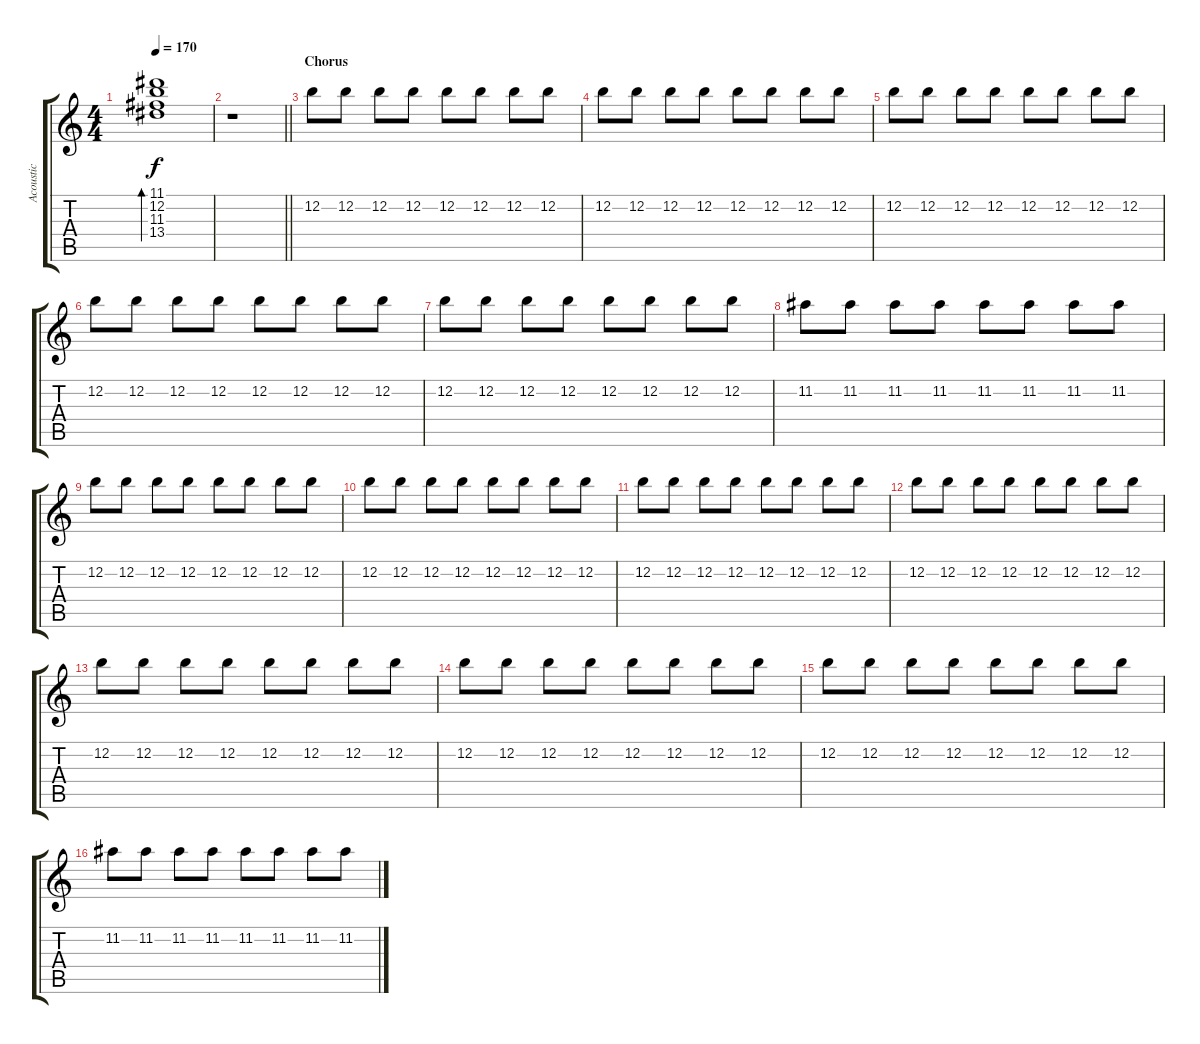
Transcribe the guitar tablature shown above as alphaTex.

\track ("Acoustic" "Acoustic") {instrument acousticguitarsteel}
\staff {score tabs}
\tuning (E4 B3 G3 D3 A2 E2) {hide}
\ts (4 4)
\tempo 170
\clef g2
\ks c
(11.1 12.2 11.3 13.4).1{bd 480 dy f} |
\barLineRight lightlight
r.1 |
\section ("" "Chorus")
12.2.8 12.2.8 12.2.8 12.2.8 12.2.8 12.2.8 12.2.8 12.2.8 |
12.2.8 12.2.8 12.2.8 12.2.8 12.2.8 12.2.8 12.2.8 12.2.8 |
12.2.8 12.2.8 12.2.8 12.2.8 12.2.8 12.2.8 12.2.8 12.2.8 |
12.2.8 12.2.8 12.2.8 12.2.8 12.2.8 12.2.8 12.2.8 12.2.8 |
12.2.8 12.2.8 12.2.8 12.2.8 12.2.8 12.2.8 12.2.8 12.2.8 |
11.2.8 11.2.8 11.2.8 11.2.8 11.2.8 11.2.8 11.2.8 11.2.8 |
12.2.8 12.2.8 12.2.8 12.2.8 12.2.8 12.2.8 12.2.8 12.2.8 |
12.2.8 12.2.8 12.2.8 12.2.8 12.2.8 12.2.8 12.2.8 12.2.8 |
12.2.8 12.2.8 12.2.8 12.2.8 12.2.8 12.2.8 12.2.8 12.2.8 |
12.2.8 12.2.8 12.2.8 12.2.8 12.2.8 12.2.8 12.2.8 12.2.8 |
12.2.8 12.2.8 12.2.8 12.2.8 12.2.8 12.2.8 12.2.8 12.2.8 |
12.2.8 12.2.8 12.2.8 12.2.8 12.2.8 12.2.8 12.2.8 12.2.8 |
12.2.8 12.2.8 12.2.8 12.2.8 12.2.8 12.2.8 12.2.8 12.2.8 |
11.2.8 11.2.8 11.2.8 11.2.8 11.2.8 11.2.8 11.2.8 11.2.8
